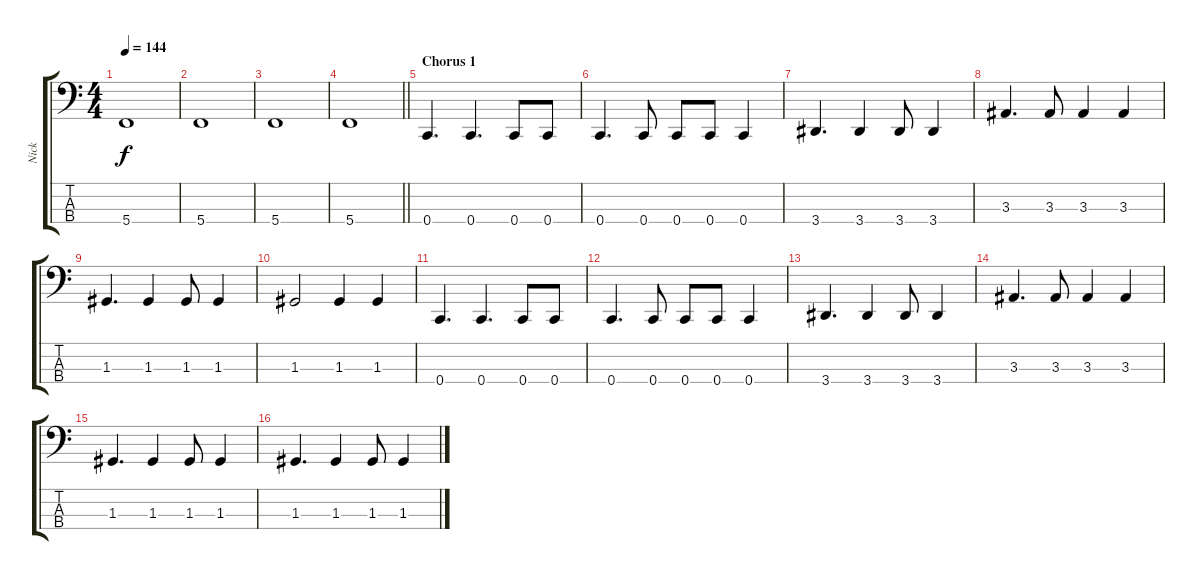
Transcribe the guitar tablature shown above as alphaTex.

\track ("Nick" "Nick") {instrument electricbassfinger}
\staff {score tabs}
\tuning (F2 C2 G1 C1) {hide}
\ts (4 4)
\tempo 144
\clef f4
\ks c
5.4.1{dy f} |
5.4.1 |
5.4.1 |
\barLineRight lightlight
5.4.1 |
\section ("" "Chorus 1")
0.4.4{d} 0.4.4{d} 0.4.8 0.4.8 |
0.4.4{d} 0.4.8 0.4.8 0.4.8 0.4.4 |
3.4.4{d} 3.4.4 3.4.8 3.4.4 |
3.3.4{d} 3.3.8 3.3.4 3.3.4 |
1.3.4{d} 1.3.4 1.3.8 1.3.4 |
1.3.2 1.3.4 1.3.4 |
0.4.4{d} 0.4.4{d} 0.4.8 0.4.8 |
0.4.4{d} 0.4.8 0.4.8 0.4.8 0.4.4 |
3.4.4{d} 3.4.4 3.4.8 3.4.4 |
3.3.4{d} 3.3.8 3.3.4 3.3.4 |
1.3.4{d} 1.3.4 1.3.8 1.3.4 |
1.3.4{d} 1.3.4 1.3.8 1.3.4
